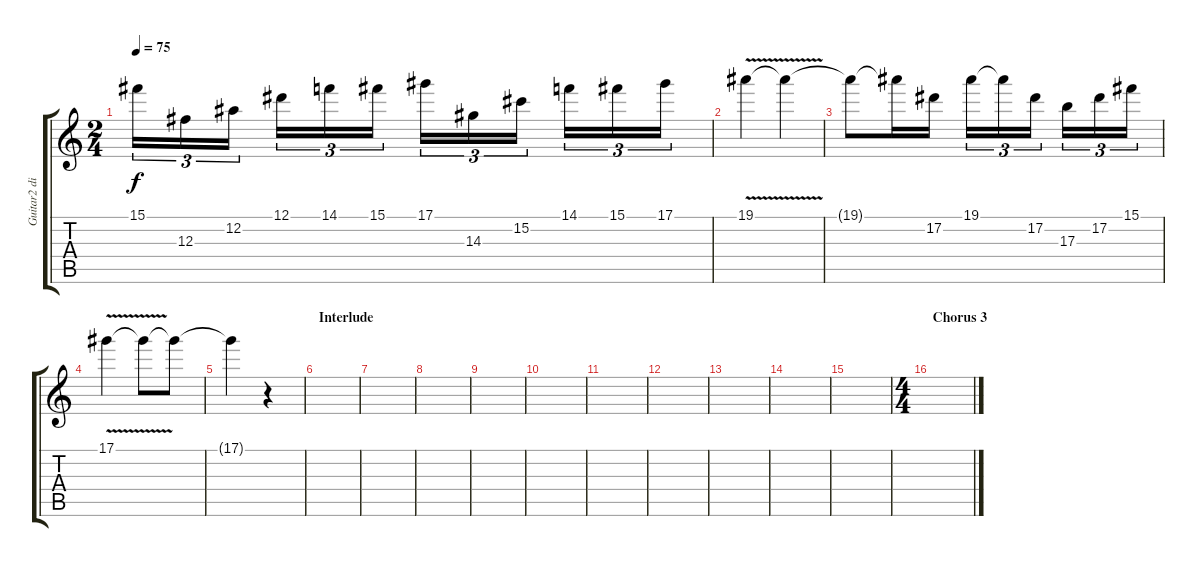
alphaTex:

\track ("Guitar2 dist" "Guitar2 di") {instrument distortionguitar}
\staff {score tabs}
\tuning (Eb4 Bb3 Gb3 Db3 Ab2 Eb2) {hide}
\ts (2 4)
\tempo 75
\clef g2
\ks c
15.1.16{tu (3 2) dy f} 12.3.16{tu (3 2)} 12.2.16{tu (3 2)} 12.1.16{tu (3 2)} 14.1.16{tu (3 2)} 15.1.16{tu (3 2)} 17.1.16{tu (3 2)} 14.3.16{tu (3 2)} 15.2.16{tu (3 2)} 14.1.16{tu (3 2)} 15.1.16{tu (3 2)} 17.1.16{tu (3 2)} |
19.1{v}.4 19.1{t}.4 |
19.1{t}.8 19.1{t}.16 17.2.16 19.1.16{tu (3 2)} 19.1{t}.16{tu (3 2)} 17.2.16{tu (3 2)} 17.3.16{tu (3 2)} 17.2.16{tu (3 2)} 15.1.16{tu (3 2)} |
17.1{v}.4 17.1{t}.8 17.1{t}.8 |
17.1{t}.4 r.4 |
\section ("" "Interlude")
|
|
|
|
|
|
|
|
|
|
\ts (4 4)
\section ("" "Chorus 3")
